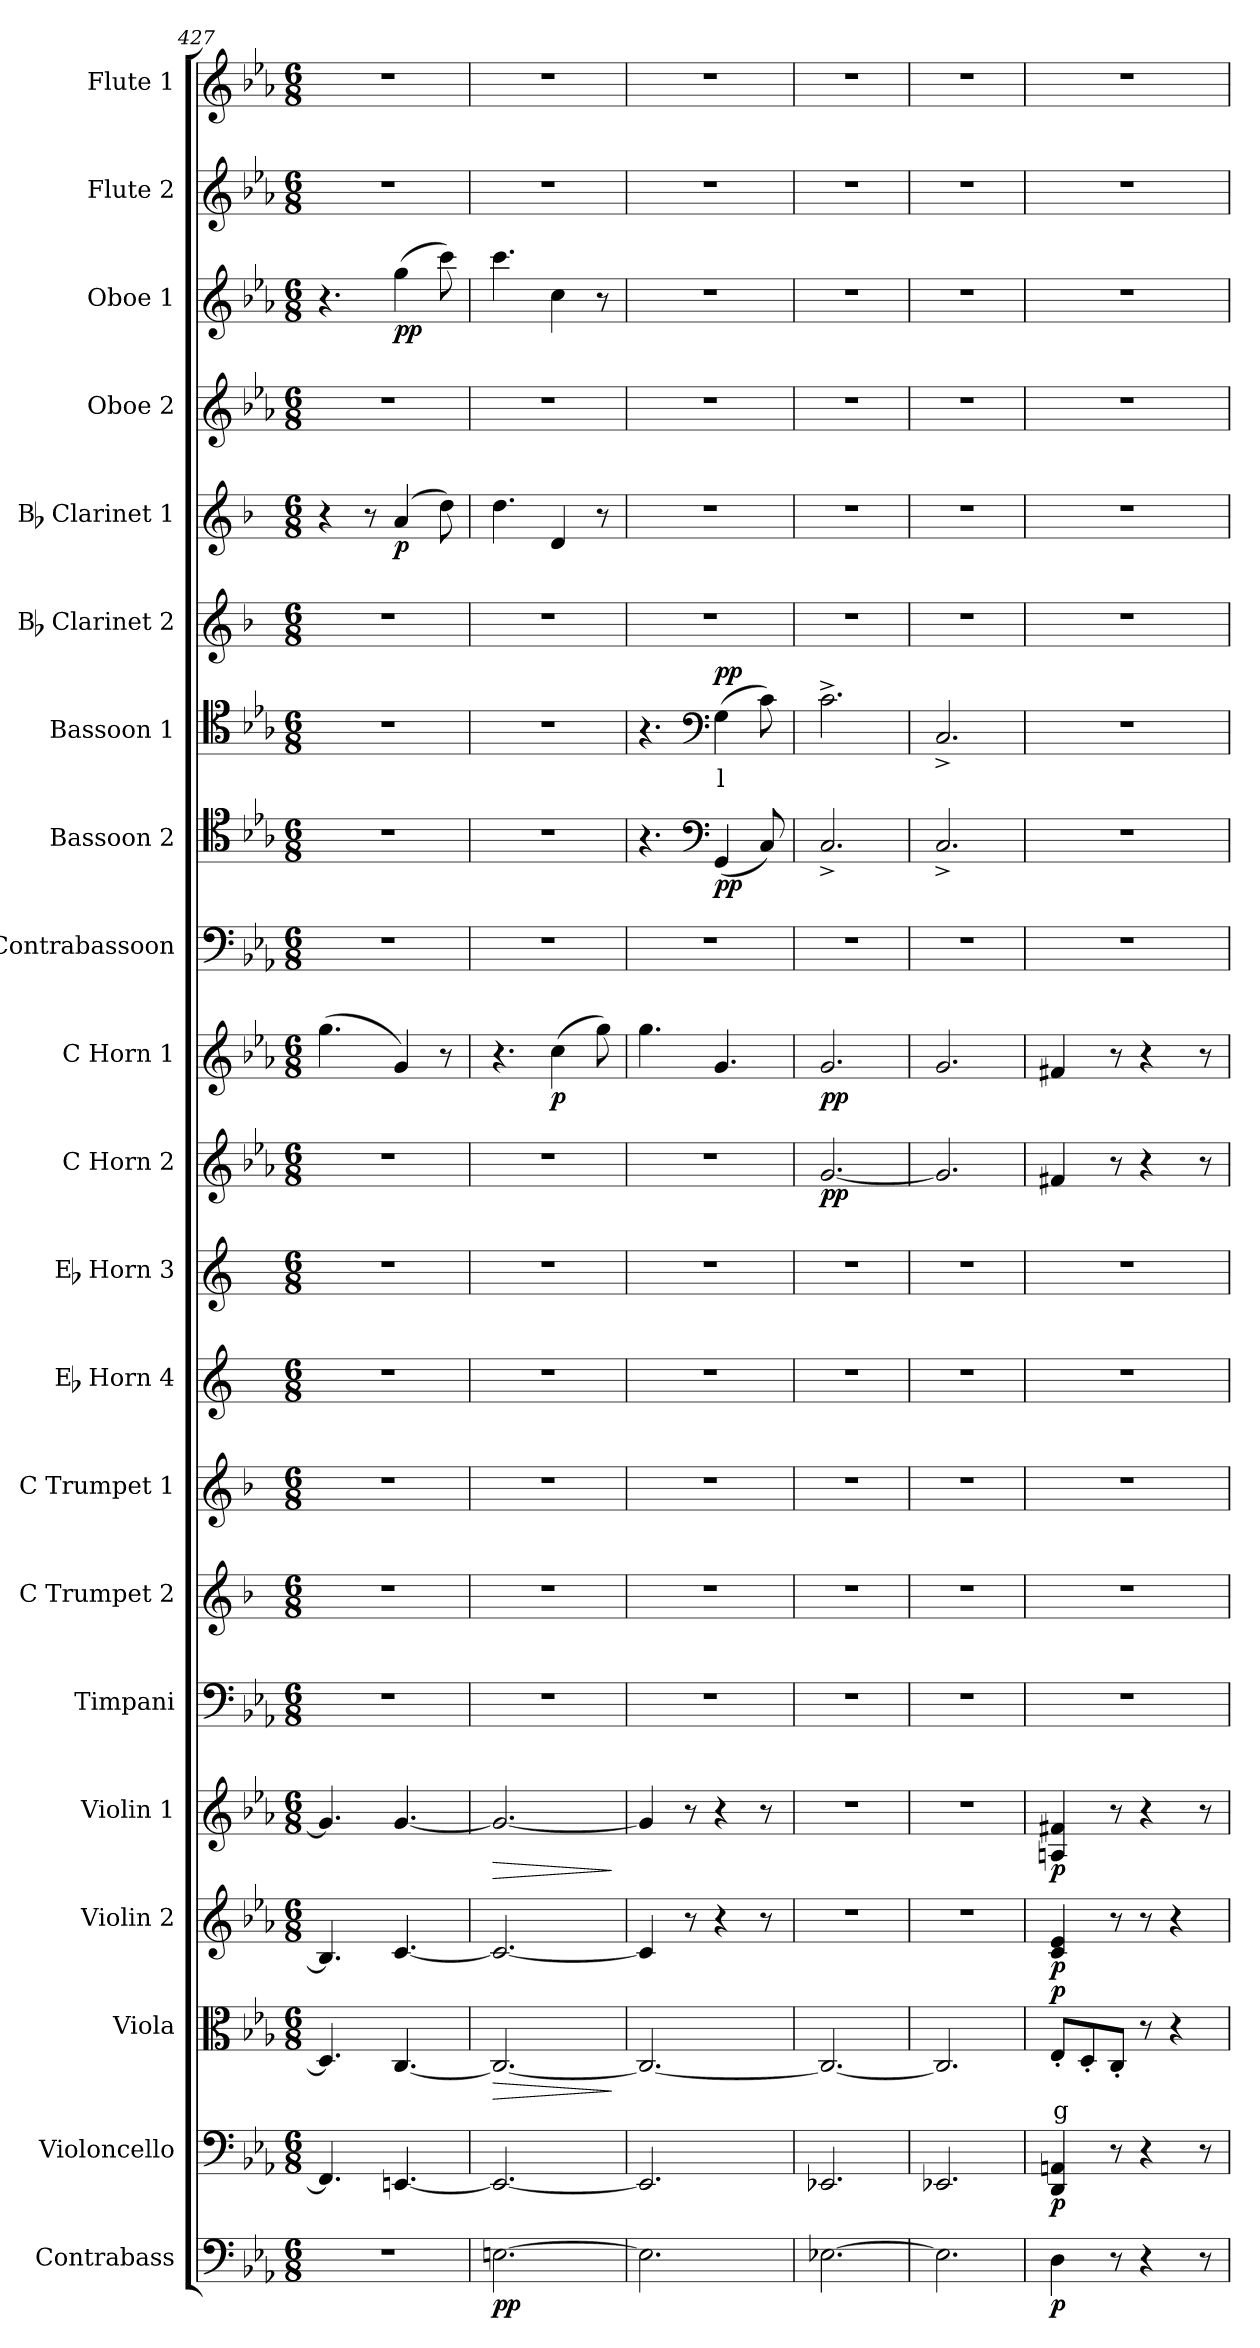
**kern	**dynam	**kern	**dynam	**kern	**text	**dynam	**kern	**dynam	**kern	**dynam	**kern	**kern	**kern	**kern	**kern	**kern	**dynam	**kern	**dynam	**kern	**kern	**dynam	**kern	**text	**dynam	**kern	**kern	**dynam	**kern	**kern	**dynam	**kern	**kern
*part21	*part21	*part20	*part20	*part19	*part19	*part19	*part18	*part18	*part17	*part17	*part16	*part15	*part14	*part13	*part12	*part11	*part11	*part10	*part10	*part9	*part8	*part8	*part7	*part7	*part7	*part6	*part5	*part5	*part4	*part3	*part3	*part2	*part1
*staff21	*staff21	*staff20	*staff20	*staff19	*staff19	*staff19	*staff18	*staff18	*staff17	*staff17	*staff16	*staff15	*staff14	*staff13	*staff12	*staff11	*staff11	*staff10	*staff10	*staff9	*staff8	*staff8	*staff7	*staff7	*staff7	*staff6	*staff5	*staff5	*staff4	*staff3	*staff3	*staff2	*staff1
*I"Contrabass	*	*I"Violoncello	*	*I"Viola	*	*	*I"Violin 2	*	*I"Violin 1	*	*I"Timpani	*I"C Trumpet 2	*I"C Trumpet 1	*I"Eb Horn 4	*I"Eb Horn 3	*I"C Horn 2	*	*I"C Horn 1	*	*I"Contrabassoon	*I"Bassoon 2	*	*I"Bassoon 1	*	*	*I"Bb Clarinet 2	*I"Bb Clarinet 1	*	*I"Oboe 2	*I"Oboe 1	*	*I"Flute 2	*I"Flute 1
*I'Cb	*	*I'Vc	*	*I'Vla	*	*	*I'Vln 2	*	*I'Vln 1	*	*I'Timp	*I'Tpt 2	*I'Tpt 1	*I'Hn 4	*I'Hn 3	*I'Hn 2	*	*I'Hn 1	*	*I'C Bsn	*I'Bsn 2	*	*I'Bsn 1	*	*	*I'Cl 2	*I'Cl 1	*	*I'Ob 2	*I'Ob 1	*	*I'Fl 2	*I'Fl 1
*clefF4	*	*clefF4	*	*clefC3	*	*	*clefG2	*	*clefG2	*	*clefF4	*clefG2	*clefG2	*clefG2	*clefG2	*clefG2	*	*clefG2	*	*clefF4	*clefC4	*	*clefC4	*	*	*clefG2	*clefG2	*	*clefG2	*clefG2	*	*clefG2	*clefG2
*ITrd7c12	*	*	*	*	*	*	*	*	*	*	*	*ITrd1c2	*ITrd1c2	*ITrd5c9	*ITrd5c9	*ITrd7c12	*	*ITrd7c12	*	*ITrd7c12	*	*	*	*	*	*ITrd1c2	*ITrd1c2	*	*	*	*	*	*
*k[b-e-a-]	*	*k[b-e-a-]	*	*k[b-e-a-]	*	*	*k[b-e-a-]	*	*k[b-e-a-]	*	*k[b-e-a-]	*k[b-e-a-]	*k[b-e-a-]	*k[b-e-a-]	*k[b-e-a-]	*k[b-e-a-]	*	*k[b-e-a-]	*	*k[b-e-a-]	*k[b-e-a-]	*	*k[b-e-a-]	*	*	*k[b-e-a-]	*k[b-e-a-]	*	*k[b-e-a-]	*k[b-e-a-]	*	*k[b-e-a-]	*k[b-e-a-]
*M6/8	*	*M6/8	*	*M6/8	*	*	*M6/8	*	*M6/8	*	*M6/8	*M6/8	*M6/8	*M6/8	*M6/8	*M6/8	*	*M6/8	*	*M6/8	*M6/8	*	*M6/8	*	*	*M6/8	*M6/8	*	*M6/8	*M6/8	*	*M6/8	*M6/8
=427	=427	=427	=427	=427	=427	=427	=427	=427	=427	=427	=427	=427	=427	=427	=427	=427	=427	=427	=427	=427	=427	=427	=427	=427	=427	=427	=427	=427	=427	=427	=427	=427	=427
2.r	.	4.FF/]	.	4.D/]	.	.	4.B/]	.	4.g/]	.	2.r	2.r	2.r	2.r	2.r	2.r	.	(4.g\	.	2.r	2.r	.	2.r	.	.	2.r	4r	.	2.r	4.r	.	2.r	2.r
.	.	.	.	.	.	.	.	.	.	.	.	.	.	.	.	.	.	.	.	.	.	.	.	.	.	.	8r	.	.	.	.	.	.
!	!	!	!	!	!	!	!	!	!	!	!	!	!	!	!	!	!	!	!	!	!	!	!	!	!	!	!	!LO:DY:b	!	!	!LO:DY:b	!	!
!	!	!	!	!	!	!	!	!	!	!	!	!	!	!	!	!	!	!	!	!	!	!	!	!	!	!	!	!	!	!	!LO:DY:n=1:b	!	!
.	.	[4.EEn/	.	[4.C/	.	.	[4.c/	.	[4.g/	.	.	.	.	.	.	.	.	4G/)	.	.	.	.	.	.	.	.	(4g/	p	.	(4gg\	p p	.	.
.	.	.	.	.	.	.	.	.	.	.	.	.	.	.	.	.	.	8r	.	.	.	.	.	.	.	.	8cc\)	.	.	8ccc\)	.	.	.
=428	=428	=428	=428	=428	=428	=428	=428	=428	=428	=428	=428	=428	=428	=428	=428	=428	=428	=428	=428	=428	=428	=428	=428	=428	=428	=428	=428	=428	=428	=428	=428	=428	=428
!	!LO:DY:b	!	!	!	!	!LO:HP:b	!	!	!	!LO:HP:b	!	!	!	!	!	!	!	!	!	!	!	!	!	!	!	!	!	!	!	!	!	!	!
[2.EEn\	pp	2.EE/_	.	2.C/_	.	>	2.c/_	.	2.g/_	>	2.r	2.r	2.r	2.r	2.r	2.r	.	4.r	.	2.r	2.r	.	2.r	.	.	2.r	4.cc\	.	2.r	4.ccc\	.	2.r	2.r
!	!	!	!	!	!	!	!	!	!	!	!	!	!	!	!	!	!	!	!LO:DY:b	!	!	!	!	!	!	!	!	!	!	!	!	!	!
.	.	.	.	.	.	.	.	.	.	.	.	.	.	.	.	.	.	(4c\	p	.	.	.	.	.	.	.	4c/	.	.	4cc\	.	.	.
.	.	.	.	.	.	.	.	.	.	.	.	.	.	.	.	.	.	8g\)	.	.	.	.	.	.	.	.	8r	.	.	8r	.	.	.
.	.	.	.	.	.	]	.	.	.	]	.	.	.	.	.	.	.	.	.	.	.	.	.	.	.	.	.	.	.	.	.	.	.
=429	=429	=429	=429	=429	=429	=429	=429	=429	=429	=429	=429	=429	=429	=429	=429	=429	=429	=429	=429	=429	=429	=429	=429	=429	=429	=429	=429	=429	=429	=429	=429	=429	=429
2.EE\]	.	2.EE/]	.	2.C/_	.	.	4c/]	.	4g/]	.	2.r	2.r	2.r	2.r	2.r	2.r	.	4.g\	.	2.r	4.r	.	4.r	.	.	2.r	2.r	.	2.r	2.r	.	2.r	2.r
.	.	.	.	.	.	.	8r	.	8r	.	.	.	.	.	.	.	.	.	.	.	.	.	.	.	.	.	.	.	.	.	.	.	.
*	*	*	*	*	*	*	*	*	*	*	*	*	*	*	*	*	*	*	*	*	*clefF4	*	*clefF4	*	*	*	*	*	*	*	*	*	*
!	!	!	!	!	!	!	!	!	!	!	!	!	!	!	!	!	!	!	!	!	!	!LO:DY:b	!	!LO:LY:b:color=#FF0000	!LO:DY:b	!	!	!	!	!	!	!	!
.	.	.	.	.	.	.	4r	.	4r	.	.	.	.	.	.	.	.	4.G/	.	.	(4GG/	pp	(4G\	l	pp	.	.	.	.	.	.	.	.
.	.	.	.	.	.	.	8r	.	8r	.	.	.	.	.	.	.	.	.	.	.	8C/)	.	8c\)	.	.	.	.	.	.	.	.	.	.
=430	=430	=430	=430	=430	=430	=430	=430	=430	=430	=430	=430	=430	=430	=430	=430	=430	=430	=430	=430	=430	=430	=430	=430	=430	=430	=430	=430	=430	=430	=430	=430	=430	=430
!	!	!	!	!	!	!	!	!	!	!	!	!	!	!	!	!	!LO:DY:b	!	!LO:DY:b	!	!	!	!	!	!	!	!	!	!	!	!	!	!
[2.EE-X\	.	2.EE-X/	.	2.C/_	.	.	2.r	.	2.r	.	2.r	2.r	2.r	2.r	2.r	[2.G/	pp	2.G/	pp	2.r	2.C^/	.	2.c^\	.	.	2.r	2.r	.	2.r	2.r	.	2.r	2.r
=431	=431	=431	=431	=431	=431	=431	=431	=431	=431	=431	=431	=431	=431	=431	=431	=431	=431	=431	=431	=431	=431	=431	=431	=431	=431	=431	=431	=431	=431	=431	=431	=431	=431
2.EE-\]	.	2.EE-X/	.	2.C/]	.	.	2.r	.	2.r	.	2.r	2.r	2.r	2.r	2.r	2.G/]	.	2.G/	.	2.r	2.C^/	.	2.C^/	.	.	2.r	2.r	.	2.r	2.r	.	2.r	2.r
=432	=432	=432	=432	=432	=432	=432	=432	=432	=432	=432	=432	=432	=432	=432	=432	=432	=432	=432	=432	=432	=432	=432	=432	=432	=432	=432	=432	=432	=432	=432	=432	=432	=432
!	!LO:DY:b	!	!LO:DY:b	!	!LO:LY:b:color=#FF0000	!LO:DY:b	!	!LO:DY:b	!	!LO:DY:b	!	!	!	!	!	!	!	!	!	!	!	!	!	!	!	!	!	!	!	!	!	!	!
4DD\	p	4DD/ 4AAn/	p	8E-'/L	g	p	4c/ 4e-/	p	4An/ 4f#X/	p	2.r	2.r	2.r	2.r	2.r	4F#X/	.	4F#X/	.	2.r	2.r	.	2.r	.	.	2.r	2.r	.	2.r	2.r	.	2.r	2.r
.	.	.	.	8D'/	.	.	.	.	.	.	.	.	.	.	.	.	.	.	.	.	.	.	.	.	.	.	.	.	.	.	.	.	.
8r	.	8r	.	8C'/J	.	.	8r	.	8r	.	.	.	.	.	.	8r	.	8r	.	.	.	.	.	.	.	.	.	.	.	.	.	.	.
4r	.	4r	.	8r	.	.	8r	.	4r	.	.	.	.	.	.	4r	.	4r	.	.	.	.	.	.	.	.	.	.	.	.	.	.	.
.	.	.	.	4r	.	.	4r	.	.	.	.	.	.	.	.	.	.	.	.	.	.	.	.	.	.	.	.	.	.	.	.	.	.
8r	.	8r	.	.	.	.	.	.	8r	.	.	.	.	.	.	8r	.	8r	.	.	.	.	.	.	.	.	.	.	.	.	.	.	.
=	=	=	=	=	=	=	=	=	=	=	=	=	=	=	=	=	=	=	=	=	=	=	=	=	=	=	=	=	=	=	=	=	=
*-	*-	*-	*-	*-	*-	*-	*-	*-	*-	*-	*-	*-	*-	*-	*-	*-	*-	*-	*-	*-	*-	*-	*-	*-	*-	*-	*-	*-	*-	*-	*-	*-	*-
